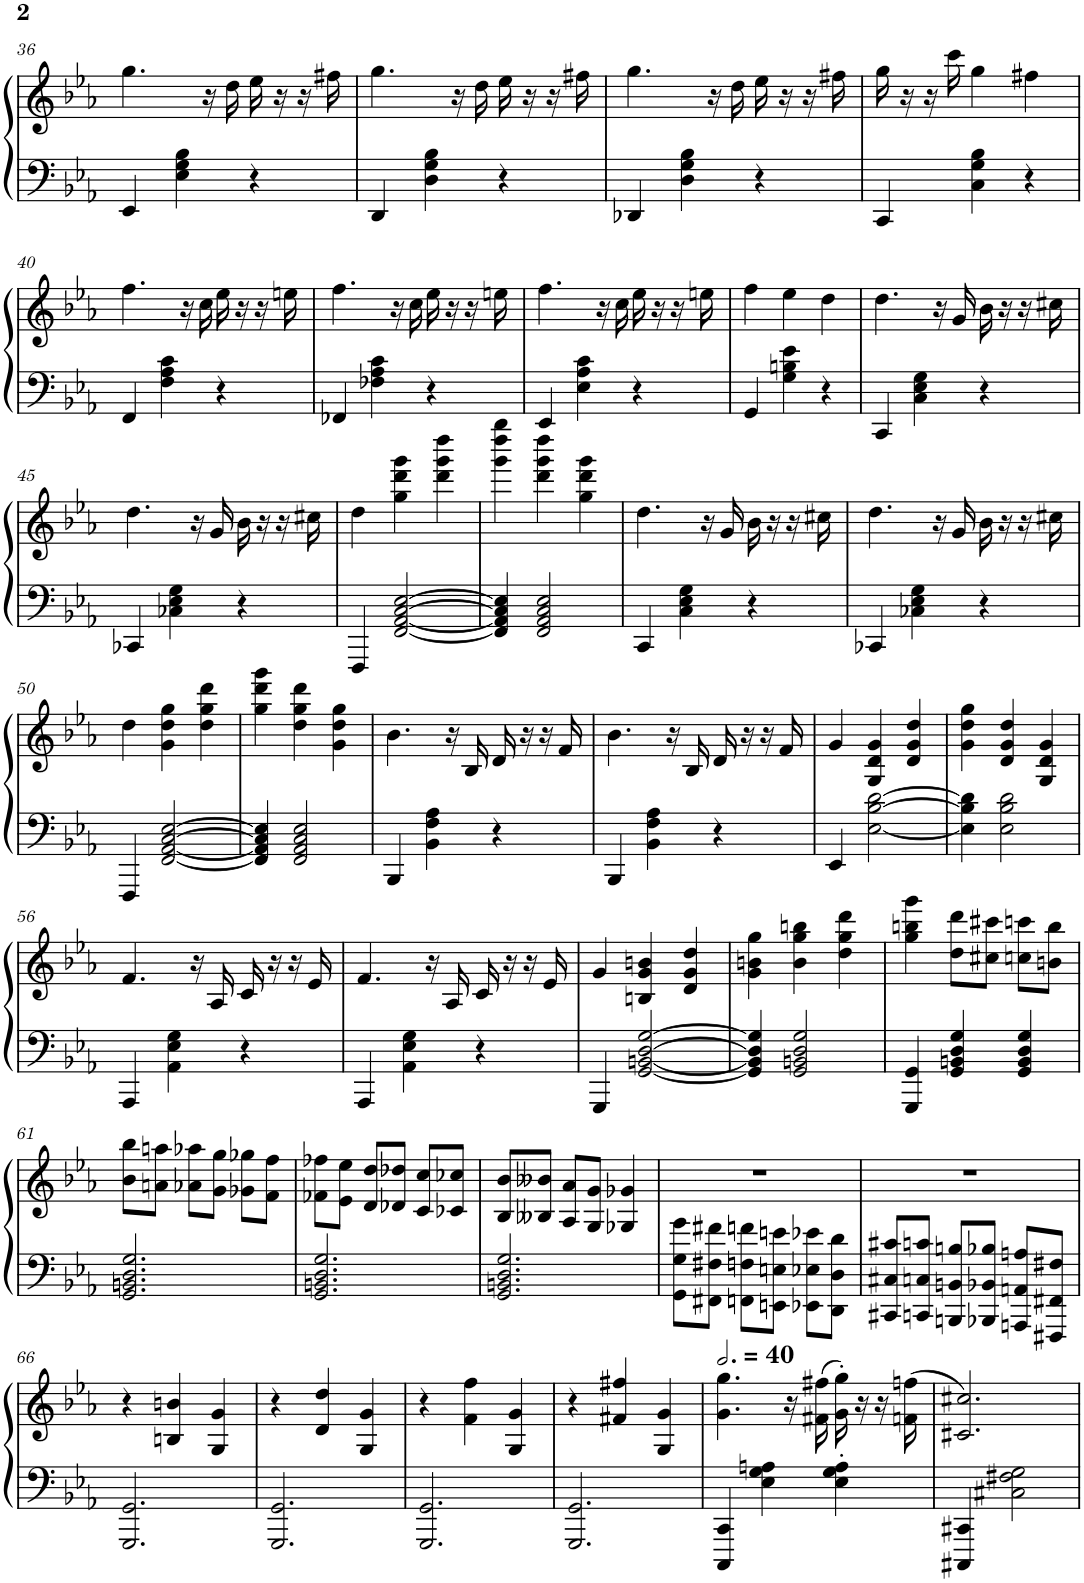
**kern	**kern
*part1	*part1
*staff2	*staff1
*I"Piano	*
*I'Pno.	*
!!LO:PB:g=z
*clefF4	*clefG2
*k[b-e-a-]	*k[b-e-a-]
*M3/4	*M3/4
=36	=36
4EE-/	4.gg\
4E-\ 4G\ 4B-\	.
.	16r
.	16dd\
4r	16ee-\
.	16r
.	16r
.	16ff#X\
=37	=37
4DD/	4.gg\
4D\ 4G\ 4B-\	.
.	16r
.	16dd\
4r	16ee-\
.	16r
.	16r
.	16ff#X\
=38	=38
4DD-X/	4.gg\
4D\ 4G\ 4B-\	.
.	16r
.	16dd\
4r	16ee-\
.	16r
.	16r
.	16ff#X\
=39	=39
4CC/	16gg\
.	16r
.	16r
.	16ccc\
4C\ 4G\ 4B-\	4gg\
4r	4ff#X\
!!LO:LB:g=z
=40	=40
4FF/	4.ff\
4F\ 4A-\ 4c\	.
.	16r
.	16cc\
4r	16ee-\
.	16r
.	16r
.	16een\
=41	=41
4FF-X/	4.ff\
4F-X\ 4A-\ 4c\	.
.	16r
.	16cc\
4r	16ee-\
.	16r
.	16r
.	16een\
=42	=42
4EE-/	4.ff\
4E-\ 4A-\ 4c\	.
.	16r
.	16cc\
4r	16ee-\
.	16r
.	16r
.	16een\
=43	=43
4GG/	4ff\
4G\ 4Bn\ 4e-\	4ee-\
4r	4dd\
=44	=44
4CC/	4.dd\
4C\ 4E-\ 4G\	.
.	16r
.	16g/
4r	16b-\
.	16r
.	16r
.	16cc#X\
!!LO:LB:g=z
=45	=45
4CC-X/	4.dd\
4C-X\ 4E-\ 4G\	.
.	16r
.	16g/
4r	16b-\
.	16r
.	16r
.	16cc#X\
=46	=46
4FFF/	4dd\
[2FF/ [2AA-/ [2C/ [2E-/	4gg\ 4ddd\ 4ggg\
.	4ddd\ 4ggg\ 4dddd\
=47	=47
4FF/] 4AA-/] 4C/] 4E-/]	4ggg\ 4dddd\ 4gggg\
2FF/ 2AA-/ 2C/ 2E-/	4ddd\ 4ggg\ 4dddd\
.	4gg\ 4ddd\ 4ggg\
=48	=48
4CC/	4.dd\
4C\ 4E-\ 4G\	.
.	16r
.	16g/
4r	16b-\
.	16r
.	16r
.	16cc#X\
=49	=49
4CC-X/	4.dd\
4C-X\ 4E-\ 4G\	.
.	16r
.	16g/
4r	16b-\
.	16r
.	16r
.	16cc#X\
!!LO:LB:g=z
=50	=50
4FFF/	4dd\
[2FF/ [2AA-/ [2C/ [2E-/	4g\ 4dd\ 4gg\
.	4dd\ 4gg\ 4ddd\
=51	=51
4FF/] 4AA-/] 4C/] 4E-/]	4gg\ 4ddd\ 4ggg\
2FF/ 2AA-/ 2C/ 2E-/	4dd\ 4gg\ 4ddd\
.	4g\ 4dd\ 4gg\
=52	=52
4BBB-/	4.b-\
4BB-\ 4F\ 4A-\	.
.	16r
.	16B-/
4r	16d/
.	16r
.	16r
.	16f/
=53	=53
4BBB-/	4.b-\
4BB-\ 4F\ 4A-\	.
.	16r
.	16B-/
4r	16d/
.	16r
.	16r
.	16f/
=54	=54
4EE-/	4g/
[2E-\ [2B-\ [2d\	4G/ 4d/ 4g/
.	4d/ 4g/ 4dd/
=55	=55
4E-\] 4B-\] 4d\]	4g\ 4dd\ 4gg\
2E-\ 2B-\ 2d\	4d/ 4g/ 4dd/
.	4G/ 4d/ 4g/
!!LO:LB:g=z
=56	=56
4AAA-/	4.f/
4AA-\ 4E-\ 4G\	.
.	16r
.	16A-/
4r	16c/
.	16r
.	16r
.	16e-/
=57	=57
4AAA-/	4.f/
4AA-\ 4E-\ 4G\	.
.	16r
.	16A-/
4r	16c/
.	16r
.	16r
.	16e-/
=58	=58
4GGG/	4g/
[2GG/ [2BBn/ [2D/ [2G/	4Bn/ 4g/ 4bn/
.	4d/ 4g/ 4dd/
=59	=59
4GG/] 4BB/] 4D/] 4G/]	4g\ 4bn\ 4gg\
2GG/ 2BBn/ 2D/ 2G/	4b\ 4gg\ 4bbn\
.	4dd\ 4gg\ 4ddd\
=60	=60
4GGG/ 4GG/	4gg\ 4bbn\ 4ggg\
4GG/ 4BBn/ 4D/ 4G/	8dd\ 8ddd\L
.	8cc#X\ 8ccc#X\J
4GG/ 4BB/ 4D/ 4G/	8ccn\ 8cccn\L
.	8bn\ 8bb\J
!!LO:LB:g=z
=61	=61
2.GG/ 2.BBn/ 2.D/ 2.G/	8b-\ 8bb-\L
.	8an\ 8aan\J
.	8a-X\ 8aa-X\L
.	8g\ 8gg\J
.	8g-X\ 8gg-X\L
.	8f\ 8ff\J
=62	=62
2.GG/ 2.BBn/ 2.D/ 2.G/	8f-X\ 8ff-X\L
.	8e-\ 8ee-\J
.	8d/ 8dd/L
.	8d-X/ 8dd-X/J
.	8c/ 8cc/L
.	8c-X/ 8cc-X/J
=63	=63
2.GG/ 2.BBn/ 2.D/ 2.G/	8B-/ 8b-/L
.	8B--X/ 8b--X/J
.	8A-/ 8a-/L
.	8G/ 8g/J
.	4G-X/ 4g-X/
=64	=64
8GG\ 8G\ 8g\L	2.r
8FF#X\ 8F#X\ 8f#X\J	.
8FFn\ 8Fn\ 8fn\L	.
8EEn\ 8En\ 8en\J	.
8EE-X\ 8E-X\ 8e-X\L	.
8DD\ 8D\ 8d\J	.
=65	=65
8CC#X/ 8C#X/ 8c#X/L	2.r
8CCn/ 8Cn/ 8cn/J	.
8BBBn/ 8BBn/ 8Bn/L	.
8BBB-X/ 8BB-X/ 8B-X/J	.
8AAAn/ 8AAn/ 8An/L	.
8FFF#X/ 8FF#X/ 8F#X/J	.
!!LO:LB:g=z
=66	=66
2.GGG/ 2.GG/	4r
.	4Bn/ 4bn/
.	4G/ 4g/
=67	=67
2.GGG/ 2.GG/	4r
.	4d/ 4dd/
.	4G/ 4g/
=68	=68
2.GGG/ 2.GG/	4r
.	4f\ 4ff\
.	4G/ 4g/
=69	=69
2.GGG/ 2.GG/	4r
.	4f#X/ 4ff#X/
.	4G/ 4g/
=70	=70
*	*MM120
4CCC/ 4CC/	4.g\ 4.gg\
4E-\ 4G\ 4An\	.
.	16r
.	(16f#X\ 16ff#X\
4E-\' 4G\' 4A\'	16g\' 16gg\')
.	16r
.	16r
.	(16fn\ 16ffn\
=71	=71
4CCC#X/ 4CC#X/	2.c#X/ 2.cc#X/)
2C#X\ 2F#X\ 2G\	.
=	=
*-	*-
